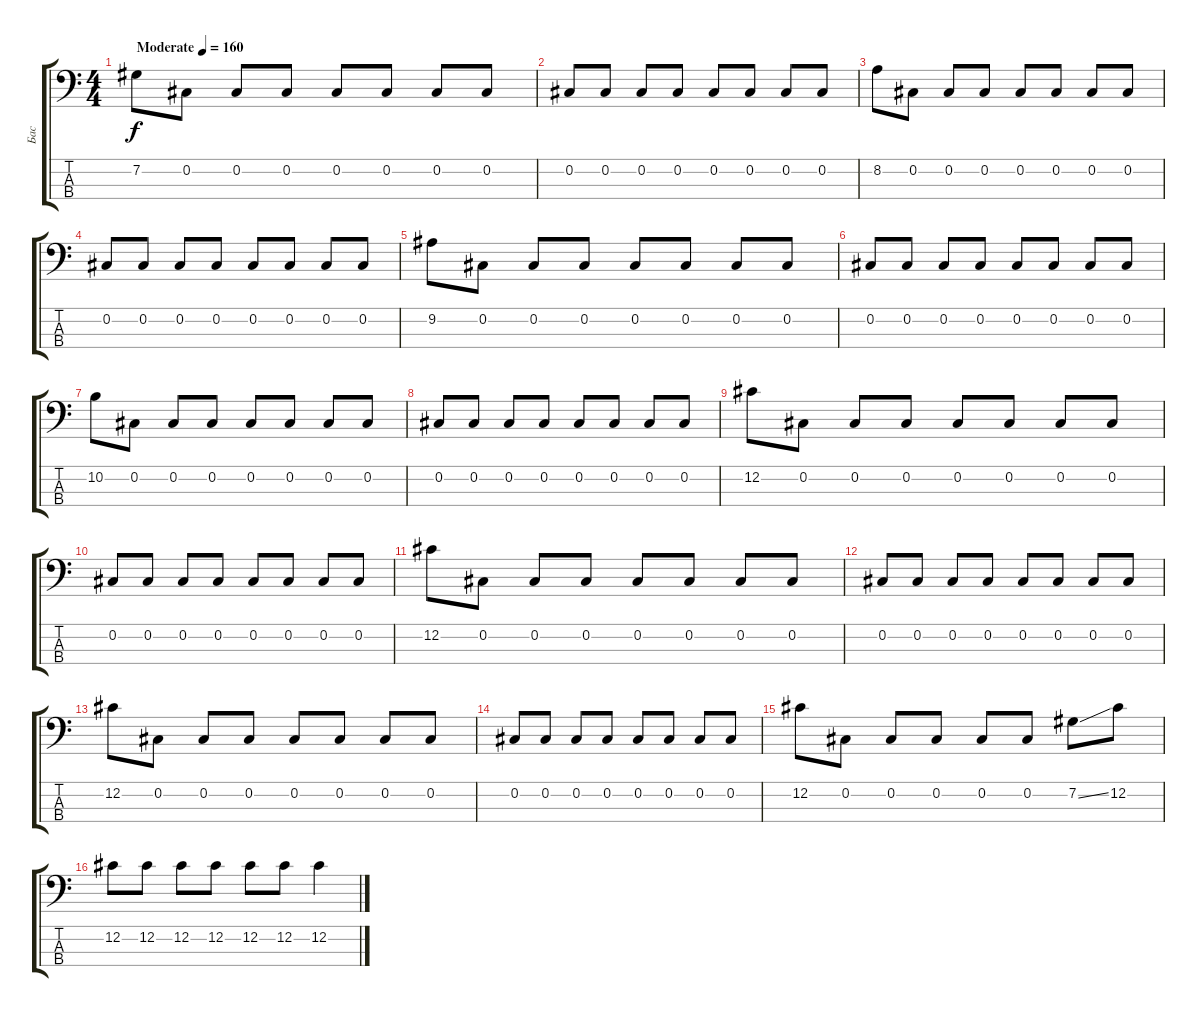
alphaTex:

\track ("Бас" "Бас") {instrument electricbasspick}
\staff {score tabs}
\tuning (Gb2 Db2 Ab1 Eb1) {hide}
\ts (4 4)
\tempo (160 "Moderate")
\clef f4
\ks c
7.2.8{dy f instrument electricbasspick} 0.2.8 0.2.8 0.2.8 0.2.8 0.2.8 0.2.8 0.2.8 |
0.2.8 0.2.8 0.2.8 0.2.8 0.2.8 0.2.8 0.2.8 0.2.8 |
8.2.8 0.2.8 0.2.8 0.2.8 0.2.8 0.2.8 0.2.8 0.2.8 |
0.2.8 0.2.8 0.2.8 0.2.8 0.2.8 0.2.8 0.2.8 0.2.8 |
9.2.8 0.2.8 0.2.8 0.2.8 0.2.8 0.2.8 0.2.8 0.2.8 |
0.2.8 0.2.8 0.2.8 0.2.8 0.2.8 0.2.8 0.2.8 0.2.8 |
10.2.8 0.2.8 0.2.8 0.2.8 0.2.8 0.2.8 0.2.8 0.2.8 |
0.2.8 0.2.8 0.2.8 0.2.8 0.2.8 0.2.8 0.2.8 0.2.8 |
12.2.8 0.2.8 0.2.8 0.2.8 0.2.8 0.2.8 0.2.8 0.2.8 |
0.2.8 0.2.8 0.2.8 0.2.8 0.2.8 0.2.8 0.2.8 0.2.8 |
12.2.8 0.2.8 0.2.8 0.2.8 0.2.8 0.2.8 0.2.8 0.2.8 |
0.2.8 0.2.8 0.2.8 0.2.8 0.2.8 0.2.8 0.2.8 0.2.8 |
12.2.8 0.2.8 0.2.8 0.2.8 0.2.8 0.2.8 0.2.8 0.2.8 |
0.2.8 0.2.8 0.2.8 0.2.8 0.2.8 0.2.8 0.2.8 0.2.8 |
12.2.8 0.2.8 0.2.8 0.2.8 0.2.8 0.2.8 7.2{ss}.8 12.2.8 |
12.2.8 12.2.8 12.2.8 12.2.8 12.2.8 12.2.8 12.2{ss}.4
